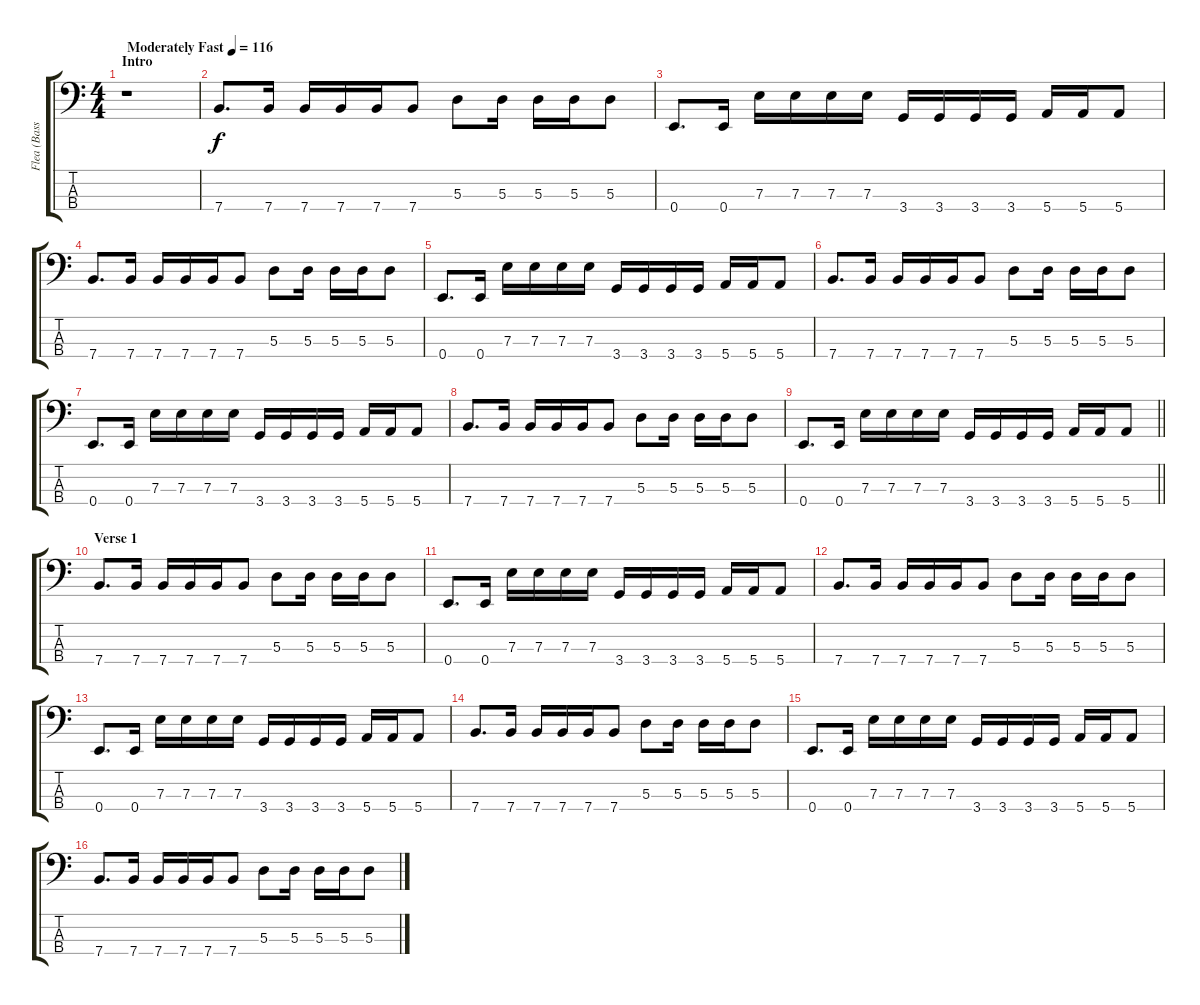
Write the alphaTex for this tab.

\track ("Flea (Bass)" "Flea (Bass") {instrument electricbassfinger}
\staff {score tabs}
\tuning (G2 D2 A1 E1) {hide}
\ts (4 4)
\section ("" "Intro")
\tempo (116 "Moderately Fast")
\clef f4
\ks c
r.1{dy f instrument electricbassfinger} |
7.4.8{d} 7.4.16 7.4.16 7.4.16 7.4.16 7.4.8 5.3.8 5.3.16 5.3.16 5.3.16 5.3.8 |
0.4.8{d} 0.4.16 7.3.16 7.3.16 7.3.16 7.3.16 3.4.16 3.4.16 3.4.16 3.4.16 5.4.16 5.4.16 5.4.8 |
7.4.8{d} 7.4.16 7.4.16 7.4.16 7.4.16 7.4.8 5.3.8 5.3.16 5.3.16 5.3.16 5.3.8 |
0.4.8{d} 0.4.16 7.3.16 7.3.16 7.3.16 7.3.16 3.4.16 3.4.16 3.4.16 3.4.16 5.4.16 5.4.16 5.4.8 |
7.4.8{d} 7.4.16 7.4.16 7.4.16 7.4.16 7.4.8 5.3.8 5.3.16 5.3.16 5.3.16 5.3.8 |
0.4.8{d} 0.4.16 7.3.16 7.3.16 7.3.16 7.3.16 3.4.16 3.4.16 3.4.16 3.4.16 5.4.16 5.4.16 5.4.8 |
7.4.8{d} 7.4.16 7.4.16 7.4.16 7.4.16 7.4.8 5.3.8 5.3.16 5.3.16 5.3.16 5.3.8 |
\barLineRight lightlight
0.4.8{d} 0.4.16 7.3.16 7.3.16 7.3.16 7.3.16 3.4.16 3.4.16 3.4.16 3.4.16 5.4.16 5.4.16 5.4.8 |
\section ("" "Verse 1")
7.4.8{d} 7.4.16 7.4.16 7.4.16 7.4.16 7.4.8 5.3.8 5.3.16 5.3.16 5.3.16 5.3.8 |
0.4.8{d} 0.4.16 7.3.16 7.3.16 7.3.16 7.3.16 3.4.16 3.4.16 3.4.16 3.4.16 5.4.16 5.4.16 5.4.8 |
7.4.8{d} 7.4.16 7.4.16 7.4.16 7.4.16 7.4.8 5.3.8 5.3.16 5.3.16 5.3.16 5.3.8 |
0.4.8{d} 0.4.16 7.3.16 7.3.16 7.3.16 7.3.16 3.4.16 3.4.16 3.4.16 3.4.16 5.4.16 5.4.16 5.4.8 |
7.4.8{d} 7.4.16 7.4.16 7.4.16 7.4.16 7.4.8 5.3.8 5.3.16 5.3.16 5.3.16 5.3.8 |
0.4.8{d} 0.4.16 7.3.16 7.3.16 7.3.16 7.3.16 3.4.16 3.4.16 3.4.16 3.4.16 5.4.16 5.4.16 5.4.8 |
7.4.8{d} 7.4.16 7.4.16 7.4.16 7.4.16 7.4.8 5.3.8 5.3.16 5.3.16 5.3.16 5.3.8
